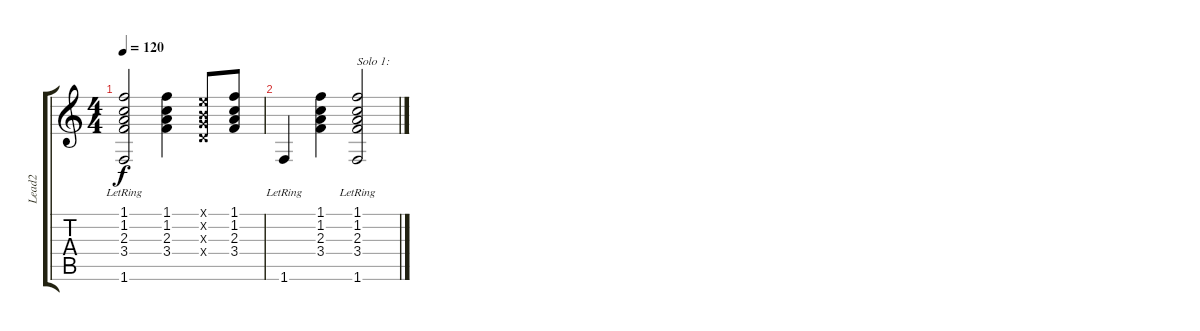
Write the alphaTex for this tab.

\track ("Lead2" "Lead2") {instrument distortionguitar}
\staff {score tabs}
\tuning (E4 B3 G3 D3 A2 E2) {hide}
\ts (4 4)
\tempo 120
\clef g2
\ks c
(1.1 1.2 2.3 3.4 1.6{lr}).2{dy f} (1.1 1.2 2.3 3.4).4 (0.1{x} 0.2{x} 0.3{x} 0.4{x}).8 (1.1 1.2 2.3 3.4).8 |
1.6{lr}.4 (1.1 1.2 2.3 3.4).4 (1.1{lr} 1.2{lr} 2.3{lr} 3.4{lr} 1.6{lr}).2{txt "Solo 1:"}
